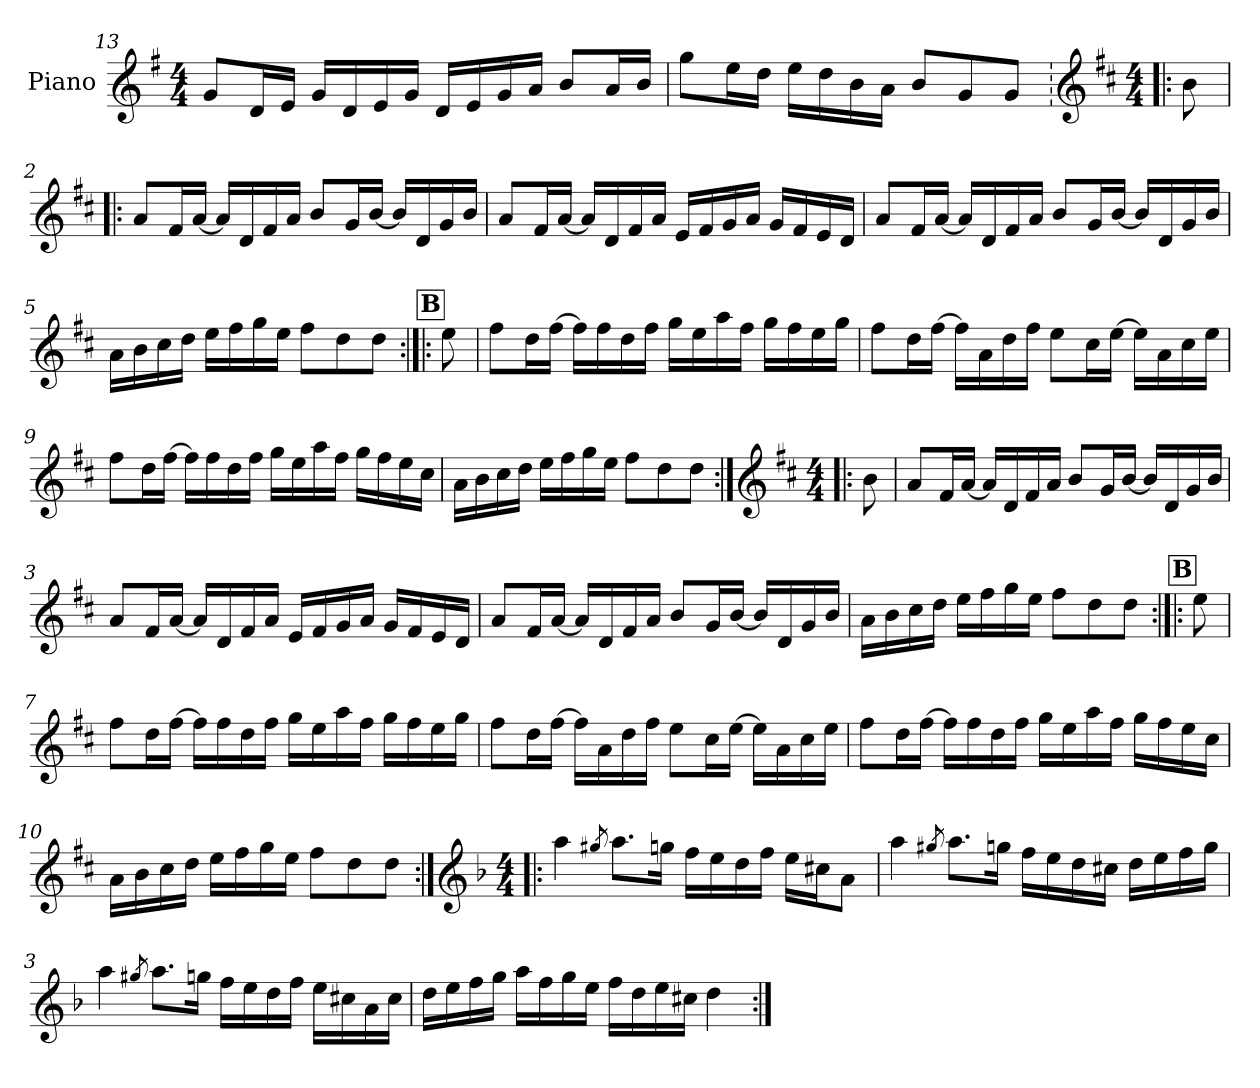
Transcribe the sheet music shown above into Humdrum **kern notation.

**kern
*part1
*staff1
*I"Piano
*I'Pno.
*clefG2
*k[f#]
*M4/4
=13
8g/L
16d/L
16e/JJ
16g/LL
16d/
16e/
16g/JJ
16d/LL
16e/
16g/
16a/JJ
8b/L
16a/L
16b/JJ
=14
8gg\L
16ee\L
16dd\JJ
16ee\LL
16dd\
16b\
16a\JJ
8b/L
8g/
8g/J
=1|!:
!!LO:REH:place=s1:a:B:fs=14:t=A
*clefG2
*k[f#c#]
*M4/4
*MM108
8b\
=2
8a/L
16f#/L
[16a/JJ
16a/LL]
16d/
16f#/
16a/JJ
8b/L
16g/L
[16b/JJ
16b/LL]
16d/
16g/
16b/JJ
=3
8a/L
16f#/L
[16a/JJ
16a/LL]
16d/
16f#/
16a/JJ
16e/LL
16f#/
16g/
16a/JJ
16g/LL
16f#/
16e/
16d/JJ
!!LO:LB:g=z
=4
8a/L
16f#/L
[16a/JJ
16a/LL]
16d/
16f#/
16a/JJ
8b/L
16g/L
[16b/JJ
16b/LL]
16d/
16g/
16b/JJ
=5
16a\LL
16b\
16cc#\
16dd\JJ
16ee\LL
16ff#\
16gg\
16ee\JJ
8ff#\L
8dd\
8dd\J
!!LO:LB:g=z
!!LO:REH:place=s1:a:B:fs=14:t=B
=6:|!|:
8ee\
=7
8ff#\L
16dd\L
[16ff#\JJ
16ff#\LL]
16ff#\
16dd\
16ff#\JJ
16gg\LL
16ee\
16aa\
16ff#\JJ
16gg\LL
16ff#\
16ee\
16gg\JJ
=8
8ff#\L
16dd\L
[16ff#\JJ
16ff#\LL]
16a\
16dd\
16ff#\JJ
8ee\L
16cc#\L
[16ee\JJ
16ee\LL]
16a\
16cc#\
16ee\JJ
!!LO:LB:g=z
=9
8ff#\L
16dd\L
[16ff#\JJ
16ff#\LL]
16ff#\
16dd\
16ff#\JJ
16gg\LL
16ee\
16aa\
16ff#\JJ
16gg\LL
16ff#\
16ee\
16cc#\JJ
=10
16a\LL
16b\
16cc#\
16dd\JJ
16ee\LL
16ff#\
16gg\
16ee\JJ
8ff#\L
8dd\
8dd\J
=1:|!|:
!!LO:REH:place=s1:a:B:fs=14:t=A
*clefG2
*k[f#c#]
*M4/4
*MM108
8b\
=2
8a/L
16f#/L
[16a/JJ
16a/LL]
16d/
16f#/
16a/JJ
8b/L
16g/L
[16b/JJ
16b/LL]
16d/
16g/
16b/JJ
=3
8a/L
16f#/L
[16a/JJ
16a/LL]
16d/
16f#/
16a/JJ
16e/LL
16f#/
16g/
16a/JJ
16g/LL
16f#/
16e/
16d/JJ
!!LO:LB:g=z
=4
8a/L
16f#/L
[16a/JJ
16a/LL]
16d/
16f#/
16a/JJ
8b/L
16g/L
[16b/JJ
16b/LL]
16d/
16g/
16b/JJ
=5
16a\LL
16b\
16cc#\
16dd\JJ
16ee\LL
16ff#\
16gg\
16ee\JJ
8ff#\L
8dd\
8dd\J
!!LO:LB:g=z
!!LO:REH:place=s1:a:B:fs=14:t=B
=6:|!|:
8ee\
=7
8ff#\L
16dd\L
[16ff#\JJ
16ff#\LL]
16ff#\
16dd\
16ff#\JJ
16gg\LL
16ee\
16aa\
16ff#\JJ
16gg\LL
16ff#\
16ee\
16gg\JJ
=8
8ff#\L
16dd\L
[16ff#\JJ
16ff#\LL]
16a\
16dd\
16ff#\JJ
8ee\L
16cc#\L
[16ee\JJ
16ee\LL]
16a\
16cc#\
16ee\JJ
!!LO:LB:g=z
=9
8ff#\L
16dd\L
[16ff#\JJ
16ff#\LL]
16ff#\
16dd\
16ff#\JJ
16gg\LL
16ee\
16aa\
16ff#\JJ
16gg\LL
16ff#\
16ee\
16cc#\JJ
=10
16a\LL
16b\
16cc#\
16dd\JJ
16ee\LL
16ff#\
16gg\
16ee\JJ
8ff#\L
8dd\
8dd\J
=1:|!|:
!!LO:REH:place=s1:a:B:fs=14:t=A
*clefG2
*k[b-]
*M4/4
*MM108
4aa\
8qgg#X/
8.aa\L
16ggn\Jk
16ff\LL
16ee\
16dd\
16ff\JJ
16ee\LL
16cc#X\J
8a\J
=2
4aa\
8qgg#X/
8.aa\L
16ggn\Jk
16ff\LL
16ee\
16dd\
16cc#X\JJ
16dd\LL
16ee\
16ff\
16gg\JJ
!!LO:LB:g=z
=3
4aa\
8qgg#X/
8.aa\L
16ggn\Jk
16ff\LL
16ee\
16dd\
16ff\JJ
16ee\LL
16cc#X\
16a\
16cc#\JJ
=4
16dd\LL
16ee\
16ff\
16gg\JJ
16aa\LL
16ff\
16gg\
16ee\JJ
16ff\LL
16dd\
16ee\
16cc#X\JJ
4dd\
=:|!
*-
